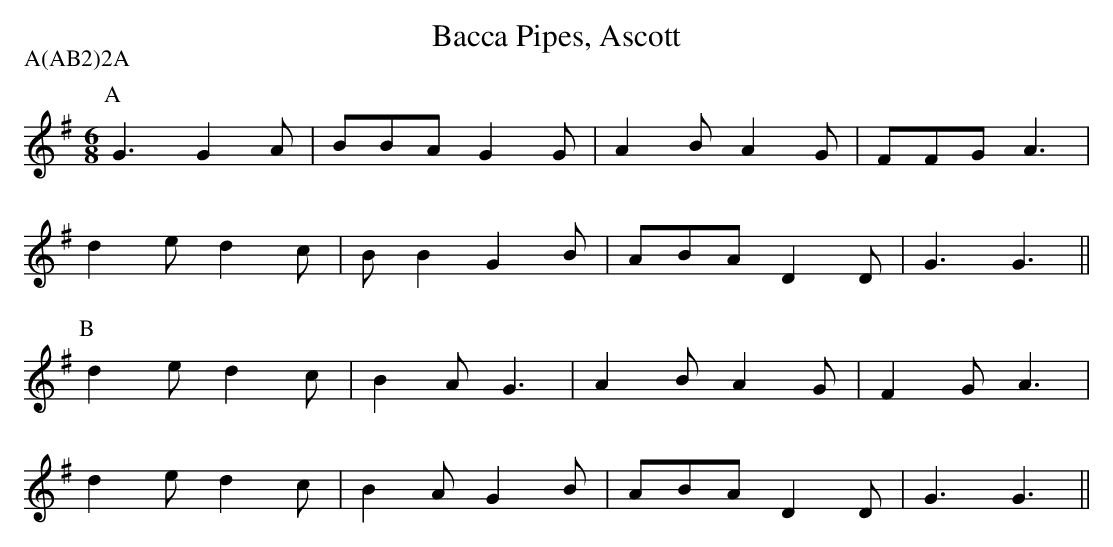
X:1
T:Bacca Pipes, Ascott
M:6/8
L:1/8
P:A(AB2)2A
K:G
P:A
G3  G2A|BBA G2G|A2B A2G|FFG A3 |
d2e d2c|BB2 G2B|ABA D2D|G3  G3 ||
P:B
d2e d2c|B2A G3 |A2B A2G|F2G A3 |
d2e d2c|B2A G2B|ABA D2D|G3  G3 ||
